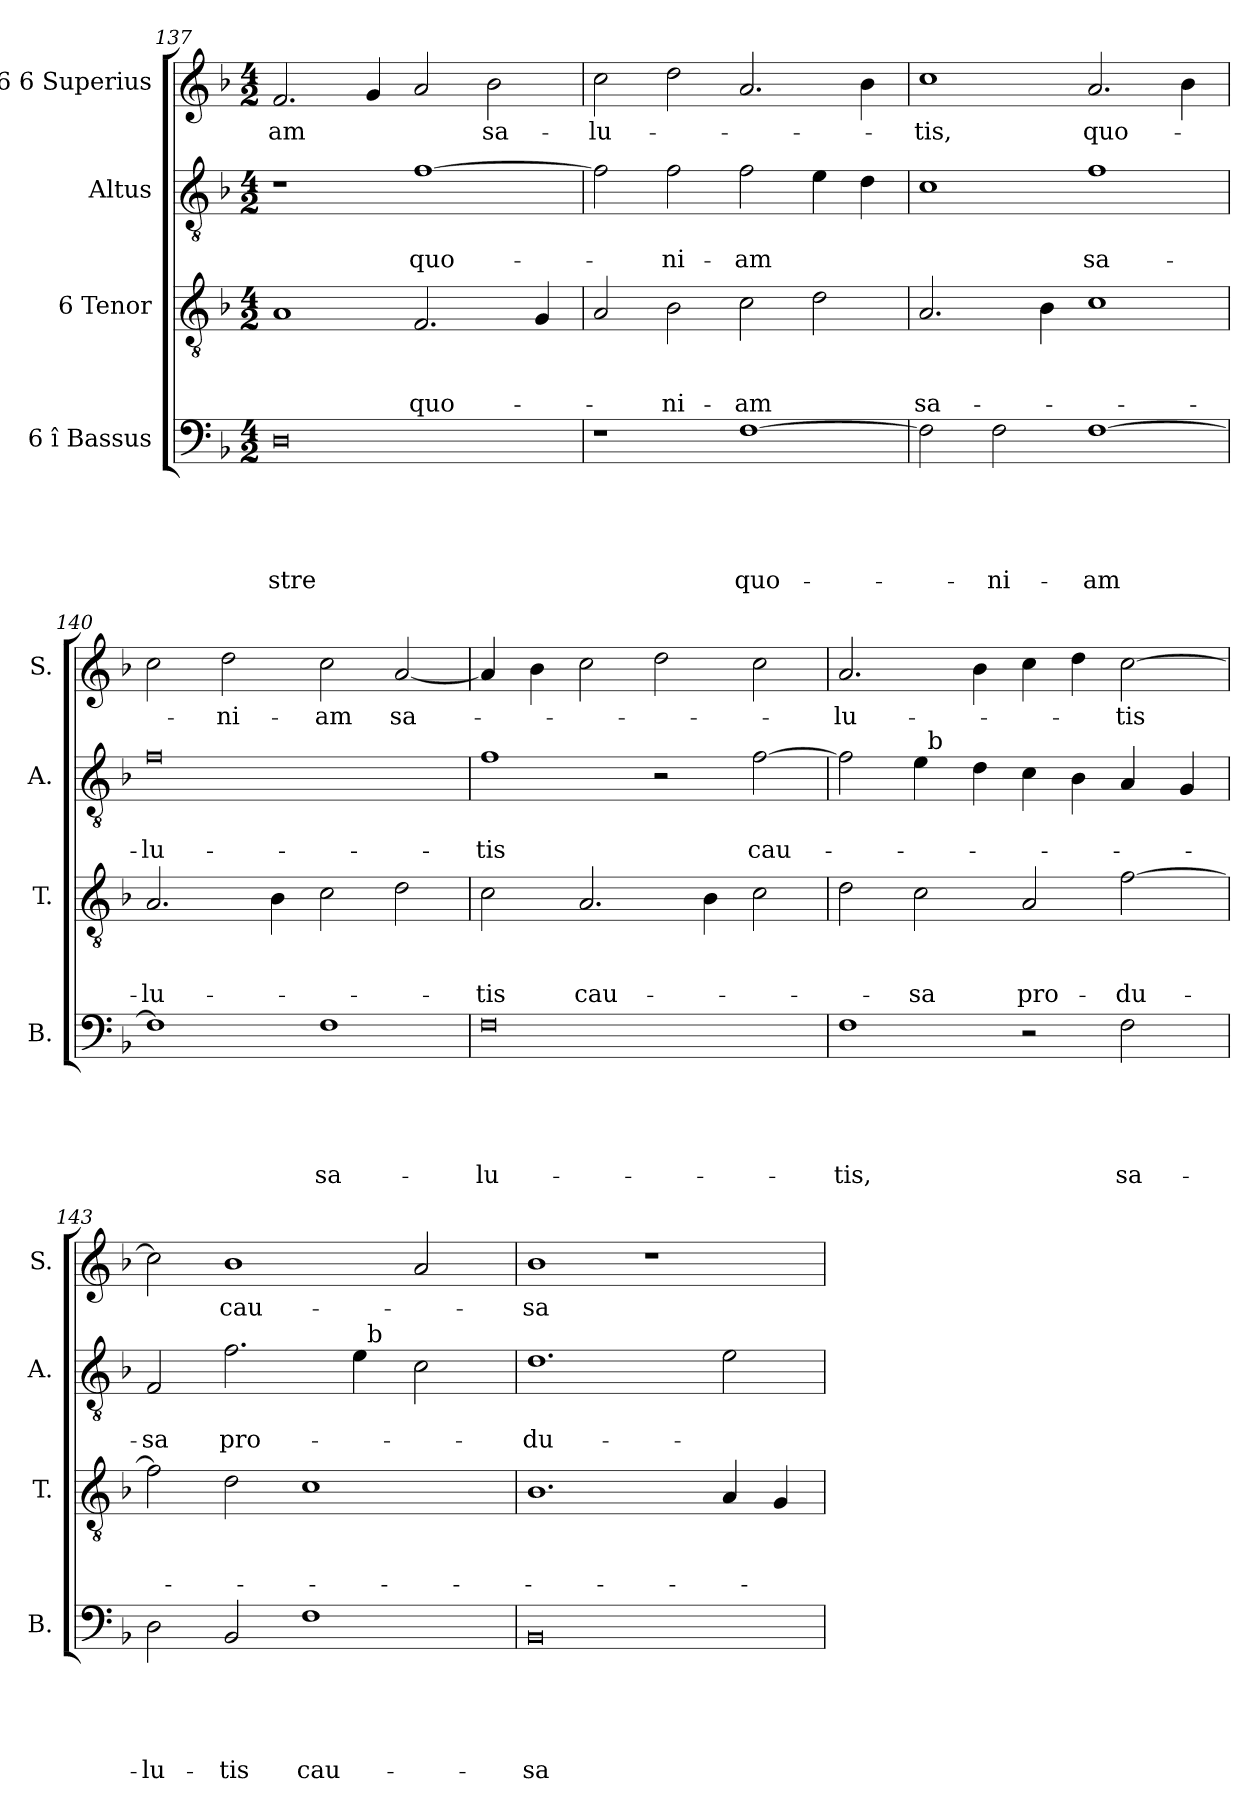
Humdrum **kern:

**kern	**text	**text	**text	**text	**text	**kern	**text	**text	**text	**kern	**text	**text	**kern	**text
*part4	*part4	*part4	*part4	*part4	*part4	*part3	*part3	*part3	*part3	*part2	*part2	*part2	*part1	*part1
*staff4	*staff4	*staff4	*staff4	*staff4	*staff4	*staff3	*staff3	*staff3	*staff3	*staff2	*staff2	*staff2	*staff1	*staff1
*I"6 î Bassus	*	*	*	*	*	*I"6 Tenor	*	*	*	*I"Altus	*	*	*I"6 6 Superius	*
*I'B.	*	*	*	*	*	*I'T.	*	*	*	*I'A.	*	*	*I'S.	*
!!LO:LB:g=z
*clefF4	*	*	*	*	*	*clefGv2	*	*	*	*clefGv2	*	*	*clefG2	*
*k[b-]	*	*	*	*	*	*k[b-]	*	*	*	*k[b-]	*	*	*k[b-]	*
*F:	*	*	*	*	*	*F:	*	*	*	*F:	*	*	*F:	*
*M4/2	*	*	*	*	*	*M4/2	*	*	*	*M4/2	*	*	*M4/2	*
=137	=137	=137	=137	=137	=137	=137	=137	=137	=137	=137	=137	=137	=137	=137
!	!	!	!	!	!LO:LY:b	!	!	!	!	!	!	!	!	!LO:LY:b
0D	.	.	.	.	-stre	1A	.	.	.	1r	.	.	2.f/	-am
.	.	.	.	.	.	.	.	.	.	.	.	.	4g/	.
!	!	!	!	!	!	!	!	!	!LO:LY:b	!	!	!LO:LY:b	!	!
.	.	.	.	.	.	2.F/	.	.	quo-	[>1f	.	quo-	2a/	.
!	!	!	!	!	!	!	!	!	!	!	!	!	!	!LO:LY:b
.	.	.	.	.	.	.	.	.	.	.	.	.	2b-\	sa-
.	.	.	.	.	.	4G/	.	.	.	.	.	.	.	.
=138	=138	=138	=138	=138	=138	=138	=138	=138	=138	=138	=138	=138	=138	=138
!	!	!	!	!	!	!	!	!	!	!	!	!	!	!LO:LY:b
1r	.	.	.	.	.	2A/	.	.	.	2f\]	.	.	2cc\	-lu-
!	!	!	!	!	!	!	!	!	!LO:LY:b	!	!	!LO:LY:b	!	!
.	.	.	.	.	.	2B-\	.	.	-ni-	2f\	.	-ni-	2dd\	.
!	!	!	!	!	!LO:LY:b	!	!	!	!LO:LY:b	!	!	!LO:LY:b	!	!
[>1F	.	.	.	.	quo-	2c\	.	.	-am	2f\	.	-am	2.a/	.
.	.	.	.	.	.	2d\	.	.	.	4e\	.	.	.	.
.	.	.	.	.	.	.	.	.	.	4d\	.	.	4b-\	.
=139	=139	=139	=139	=139	=139	=139	=139	=139	=139	=139	=139	=139	=139	=139
!	!	!	!	!	!	!	!	!	!LO:LY:b	!	!	!	!	!LO:LY:b
2F\]	.	.	.	.	.	2.A/	.	.	sa-	1c	.	.	1cc	-tis,
!	!	!	!	!	!LO:LY:b	!	!	!	!	!	!	!	!	!
2F\	.	.	.	.	-ni-	.	.	.	.	.	.	.	.	.
.	.	.	.	.	.	4B-\	.	.	.	.	.	.	.	.
!	!	!	!	!	!LO:LY:b	!	!	!	!	!	!	!LO:LY:b	!	!LO:LY:b
[>1F	.	.	.	.	-am	1c	.	.	.	1f	.	sa-	2.a/	quo-
.	.	.	.	.	.	.	.	.	.	.	.	.	4b-\	.
=140	=140	=140	=140	=140	=140	=140	=140	=140	=140	=140	=140	=140	=140	=140
!	!	!	!	!	!	!	!	!	!LO:LY:b	!	!	!LO:LY:b	!	!
1F]	.	.	.	.	.	2.A/	.	.	-lu-	0f	.	-lu-	2cc\	.
!	!	!	!	!	!	!	!	!	!	!	!	!	!	!LO:LY:b
.	.	.	.	.	.	.	.	.	.	.	.	.	2dd\	-ni-
.	.	.	.	.	.	4B-\	.	.	.	.	.	.	.	.
!	!	!	!	!	!LO:LY:b	!	!	!	!	!	!	!	!	!LO:LY:b
1F	.	.	.	.	sa-	2c\	.	.	.	.	.	.	2cc\	-am
!	!	!	!	!	!	!	!	!	!	!	!	!	!	!LO:LY:b
.	.	.	.	.	.	2d\	.	.	.	.	.	.	[<2a/	sa-
=141	=141	=141	=141	=141	=141	=141	=141	=141	=141	=141	=141	=141	=141	=141
!	!	!	!	!	!LO:LY:b	!	!	!	!LO:LY:b	!	!	!LO:LY:b	!	!
0F	.	.	.	.	-lu-	2c\	.	.	-tis	1f	.	-tis	4a/]	.
.	.	.	.	.	.	.	.	.	.	.	.	.	4b-\	.
!	!	!	!	!	!	!	!	!	!LO:LY:b	!	!	!	!	!
.	.	.	.	.	.	2.A/	.	.	cau-	.	.	.	2cc\	.
.	.	.	.	.	.	.	.	.	.	2r	.	.	2dd\	.
.	.	.	.	.	.	4B-\	.	.	.	.	.	.	.	.
!	!	!	!	!	!	!	!	!	!	!	!	!LO:LY:b	!	!
.	.	.	.	.	.	2c\	.	.	.	[<2f\	.	cau-	2cc\	.
!!LO:LB:g=z
=142	=142	=142	=142	=142	=142	=142	=142	=142	=142	=142	=142	=142	=142	=142
!	!	!	!	!	!LO:LY:b	!	!	!	!	!	!	!	!	!LO:LY:b
*	*	*	*	*	*	*	*	*	*	*^	*	*	*	*
1F	.	.	.	.	-tis,	2d\	.	.	.	2f\]	2ryy	.	.	2.a/	-lu-
!	!	!	!	!	!	!	!	!	!LO:LY:b	!	!	!	!	!	!
.	.	.	.	.	.	2c\	.	.	-sa	4e\	32ryy	.	.	.	.
!	!	!	!	!	!	!	!	!	!	!	!LO:TX:a:t=b	!	!	!	!
.	.	.	.	.	.	.	.	.	.	.	1ryy	.	.	.	.
.	.	.	.	.	.	.	.	.	.	4d\	.	.	.	4b-\	.
!	!	!	!	!	!	!	!	!	!LO:LY:b	!	!	!	!	!	!
2r	.	.	.	.	.	2A/	.	.	pro-	4c\	.	.	.	4cc\	.
.	.	.	.	.	.	.	.	.	.	4B-\	.	.	.	4dd\	.
!	!	!	!	!	!LO:LY:b	!	!	!	!LO:LY:b	!	!	!	!	!	!LO:LY:b
2F\	.	.	.	.	sa-	[>2f\	.	.	-du-	4A/	.	.	.	[>2cc\	-tis
.	.	.	.	.	.	.	.	.	.	.	4...ryy	.	.	.	.
.	.	.	.	.	.	.	.	.	.	4G/	.	.	.	.	.
=143	=143	=143	=143	=143	=143	=143	=143	=143	=143	=143	=143	=143	=143	=143	=143
!	!	!	!	!	!LO:LY:b	!	!	!	!	!	!	!	!LO:LY:b	!	!
2D\	.	.	.	.	-lu-	2f\]	.	.	.	2F/	1ryy	.	-sa	2cc\]	.
!	!	!	!	!	!LO:LY:b	!	!	!	!	!	!	!	!LO:LY:b	!	!LO:LY:b
2BB-/	.	.	.	.	-tis	2d\	.	.	.	2.f\	.	.	pro-	1b-	cau-
!	!	!	!	!	!LO:LY:b	!	!	!	!	!	!	!	!	!	!
1F	.	.	.	.	cau-	1c	.	.	.	.	4ryy	.	.	.	.
.	.	.	.	.	.	.	.	.	.	4e\	32ryy	.	.	.	.
!	!	!	!	!	!	!	!	!	!	!	!LO:TX:a:t=b	!	!	!	!
.	.	.	.	.	.	.	.	.	.	.	2ryy	.	.	.	.
.	.	.	.	.	.	.	.	.	.	2c\	.	.	.	2a/	.
.	.	.	.	.	.	.	.	.	.	.	8..ryy	.	.	.	.
=144	=144	=144	=144	=144	=144	=144	=144	=144	=144	=144	=144	=144	=144	=144	=144
!	!	!	!	!	!LO:LY:b	!	!	!	!	!	!	!	!LO:LY:b	!	!LO:LY:b
*	*	*	*	*	*	*	*	*	*	*v	*v	*	*	*	*
0BB-	.	.	.	.	-sa	1.B-	.	.	.	1.d	.	-du-	1b-	-sa
.	.	.	.	.	.	.	.	.	.	.	.	.	1r	.
.	.	.	.	.	.	4A/	.	.	.	2e\	.	.	.	.
.	.	.	.	.	.	4G/	.	.	.	.	.	.	.	.
=	=	=	=	=	=	=	=	=	=	=	=	=	=	=
*-	*-	*-	*-	*-	*-	*-	*-	*-	*-	*-	*-	*-	*-	*-
